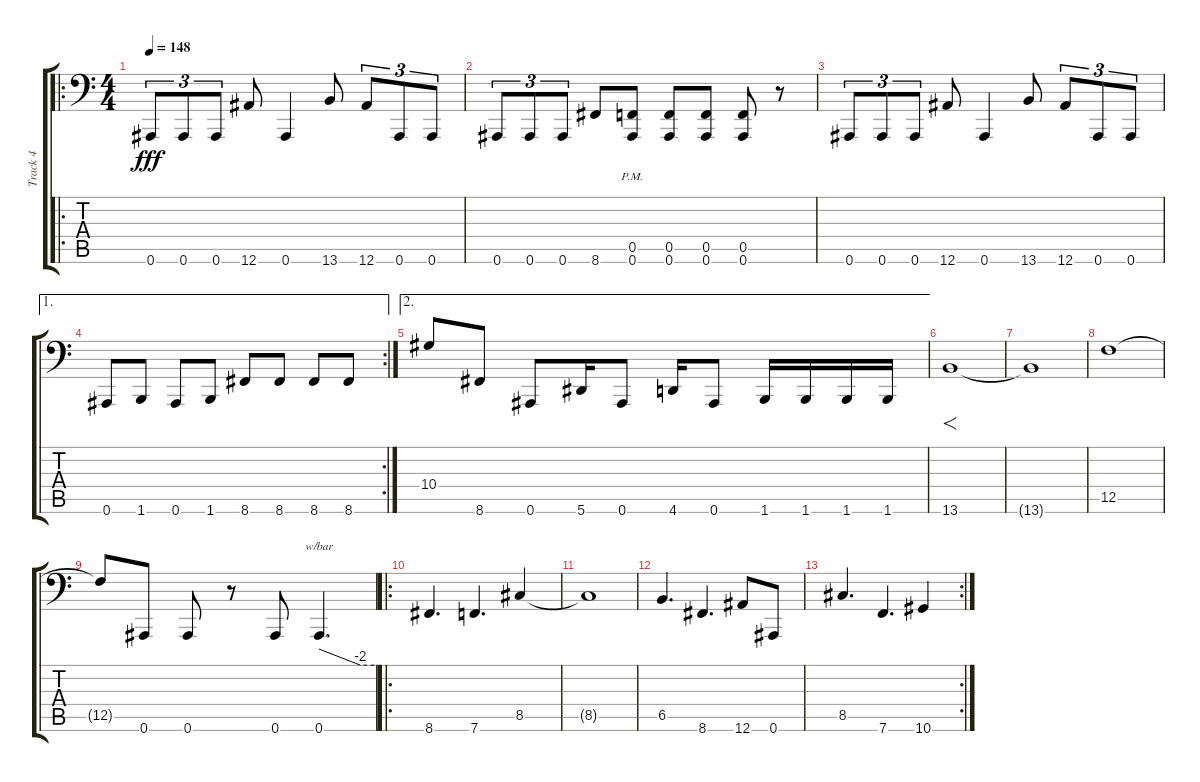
\track ("Track 4" "Track 4") {instrument slapbass1}
\staff {score tabs}
\tuning (C3 G2 Eb2 Bb1 F1 Bb0) {hide}
\ro
\ts (4 4)
\tempo 148
\clef f4
\ks c
0.6.8{tu (3 2) dy fff} 0.6.8{tu (3 2)} 0.6.8{tu (3 2)} 12.6.8 0.6.4 13.6.8 12.6.8{tu (3 2)} 0.6.8{tu (3 2)} 0.6.8{tu (3 2)} |
0.6.8{tu (3 2)} 0.6.8{tu (3 2)} 0.6.8{tu (3 2)} 8.6.8 (0.5{pm} 0.6{pm}).8 (0.5 0.6).8 (0.5 0.6).8 (0.5 0.6).8 r.8 |
0.6.8{tu (3 2)} 0.6.8{tu (3 2)} 0.6.8{tu (3 2)} 12.6.8 0.6.4 13.6.8 12.6.8{tu (3 2)} 0.6.8{tu (3 2)} 0.6.8{tu (3 2)} |
\ae 1
\rc 2
0.6.8 1.6.8 0.6.8 1.6.8 8.6.8 8.6.8 8.6.8 8.6.8 |
\ae 2
10.4.8 8.6.8 0.6.8 5.6.16 0.6.8 4.6.16 0.6.8 1.6.16 1.6.16 1.6.16 1.6.16 |
13.6.1{f} |
13.6{t}.1 |
12.5.1 |
12.5{t}.8 0.6.8 0.6.8 r.8 0.6.8 0.6.4{d tbe (custom default 0 0 45 -8 60 -8)} |
\ro
8.6.4{d} 7.6.4{d} 8.5.4 |
8.5{t}.1 |
6.5.4{d} 8.6.4{d} 12.6.8 0.6.8 |
\rc 2
8.5.4{d} 7.6.4{d} 10.6.4
